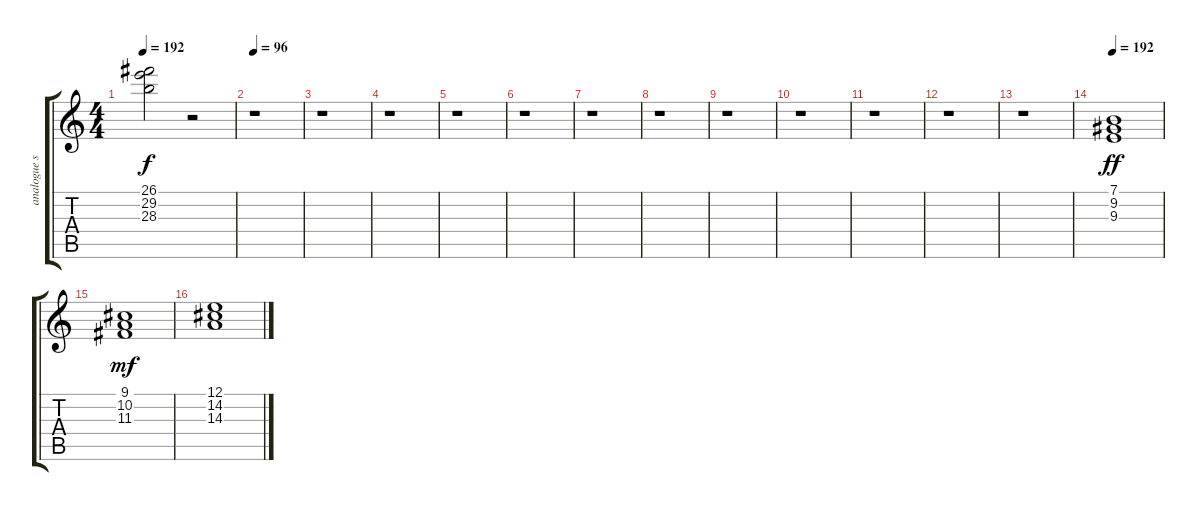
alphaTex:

\track ("analogue strings (synstr2)" "analogue s") {instrument synthstrings2}
\staff {score tabs}
\tuning (E4 B3 G3 D3 A2 E2) {hide}
\ts (4 4)
\tempo 192
\clef g2
\ks c
(26.1 29.2 28.3).2{dy f} r.2 |
\tempo 96
r.1 |
r.1 |
r.1 |
r.1 |
r.1 |
r.1 |
r.1 |
r.1 |
r.1 |
r.1 |
r.1 |
r.1 |
\tempo 192
(7.1 9.2 9.3).1{dy ff} |
(9.1 10.2 11.3).1{dy mf} |
(12.1 14.2 14.3).1
